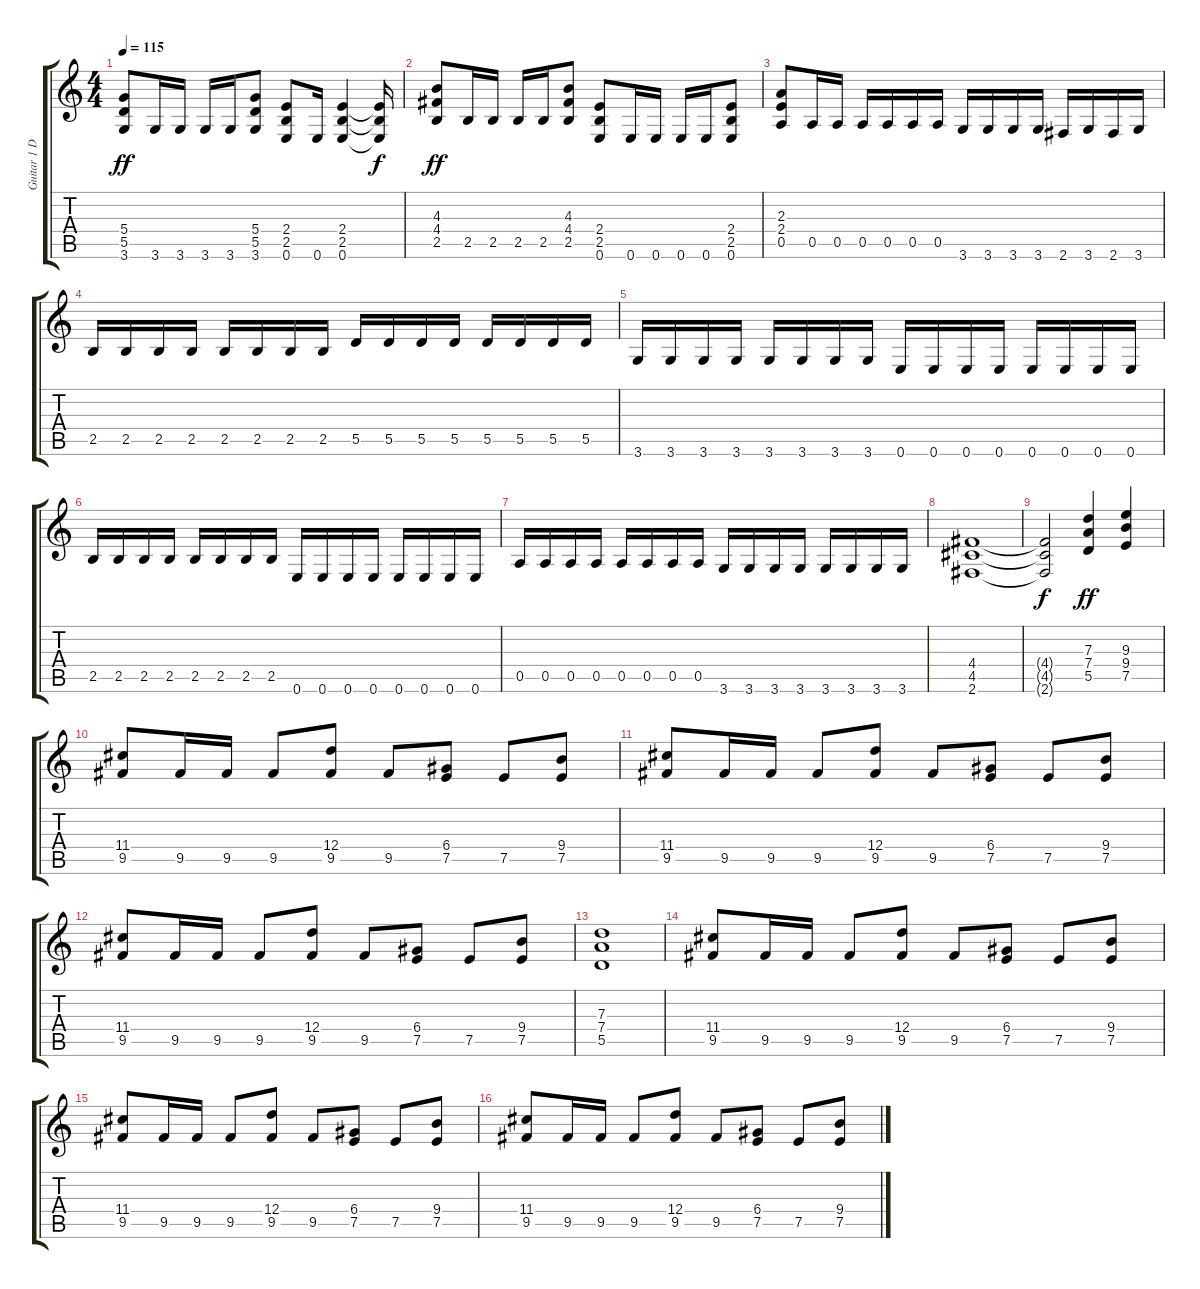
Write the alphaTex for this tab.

\track ("Guitar 1 Distorted" "Guitar 1 D") {instrument distortionguitar}
\staff {score tabs}
\tuning (E4 B3 G3 D3 A2 E2) {hide}
\ts (4 4)
\tempo 115
\clef g2
\ks c
(5.4 5.5 3.6).8{dy ff} 3.6.16 3.6.16 3.6.16 3.6.16 (5.4 5.5 3.6).8 (2.4 2.5 0.6).8 0.6.16 (2.4 2.5 0.6).4 (2.4{t} 2.5{t} 0.6{t}).16{dy f} |
(4.3 4.4 2.5).8{dy ff} 2.5.16 2.5.16 2.5.16 2.5.16 (4.3 4.4 2.5).8 (2.4 2.5 0.6).8 0.6.16 0.6.16 0.6.16 0.6.16 (2.4 2.5 0.6).8 |
(2.3 2.4 0.5).8 0.5.16 0.5.16 0.5.16 0.5.16 0.5.16 0.5.16 3.6.16 3.6.16 3.6.16 3.6.16 2.6.16 3.6.16 2.6.16 3.6.16 |
2.5.16 2.5.16 2.5.16 2.5.16 2.5.16 2.5.16 2.5.16 2.5.16 5.5.16 5.5.16 5.5.16 5.5.16 5.5.16 5.5.16 5.5.16 5.5.16 |
3.6.16 3.6.16 3.6.16 3.6.16 3.6.16 3.6.16 3.6.16 3.6.16 0.6.16 0.6.16 0.6.16 0.6.16 0.6.16 0.6.16 0.6.16 0.6.16 |
2.5.16 2.5.16 2.5.16 2.5.16 2.5.16 2.5.16 2.5.16 2.5.16 0.6.16 0.6.16 0.6.16 0.6.16 0.6.16 0.6.16 0.6.16 0.6.16 |
0.5.16 0.5.16 0.5.16 0.5.16 0.5.16 0.5.16 0.5.16 0.5.16 3.6.16 3.6.16 3.6.16 3.6.16 3.6.16 3.6.16 3.6.16 3.6.16 |
(4.4 4.5 2.6).1 |
(4.4{t} 4.5{t} 2.6{t}).2{dy f} (7.3 7.4 5.5).4{dy ff} (9.3 9.4 7.5).4 |
(11.4 9.5).8 9.5.16 9.5.16 9.5.8 (12.4 9.5).8 9.5.8 (6.4 7.5).8 7.5.8 (9.4 7.5).8 |
(11.4 9.5).8 9.5.16 9.5.16 9.5.8 (12.4 9.5).8 9.5.8 (6.4 7.5).8 7.5.8 (9.4 7.5).8 |
(11.4 9.5).8 9.5.16 9.5.16 9.5.8 (12.4 9.5).8 9.5.8 (6.4 7.5).8 7.5.8 (9.4 7.5).8 |
(7.3 7.4 5.5).1 |
(11.4 9.5).8 9.5.16 9.5.16 9.5.8 (12.4 9.5).8 9.5.8 (6.4 7.5).8 7.5.8 (9.4 7.5).8 |
(11.4 9.5).8 9.5.16 9.5.16 9.5.8 (12.4 9.5).8 9.5.8 (6.4 7.5).8 7.5.8 (9.4 7.5).8 |
(11.4 9.5).8 9.5.16 9.5.16 9.5.8 (12.4 9.5).8 9.5.8 (6.4 7.5).8 7.5.8 (9.4 7.5).8
